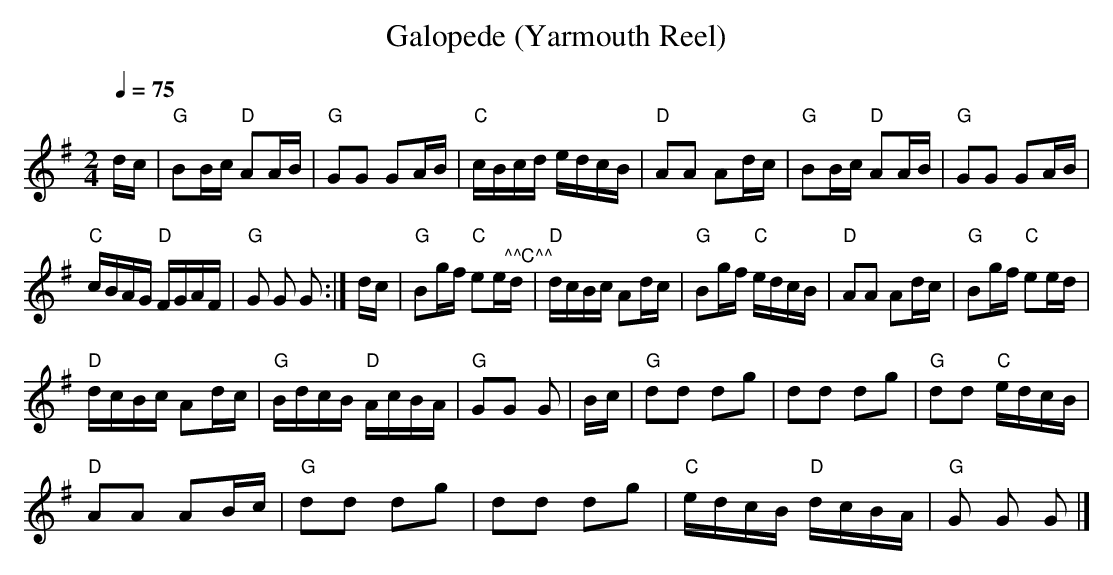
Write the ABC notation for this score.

X:1
T:Galopede (Yarmouth Reel)     %Tune name
Q:1/4=75     %Tempo
|:
M:2/4     %Meter
L:1/16     %
K:G
dc |"G"B2Bc "D"A2AB |"G"G2G2 G2AB |"C"cBcd edcB |"D"A2A2 A2dc |"G"B2Bc "D"A2AB |"G"G2G2 G2AB |
"C"cBAG "D"FGAF |"G"G2 G2 G2 :|dc |"G"B2gf "C"e2e"^^^C^^"d |"D"dcBc A2dc |"G"B2gf "C"edcB |"D"A2A2 A2dc |"G"B2gf "C"e2ed |
"D"dcBc A2dc |"G"BdcB "D"AcBA |"G"G2G2 G2 |Bc |"G"d2d2 d2g2 |d2d2 d2g2 |"G"d2d2 "C"edcB |
"D"A2A2 A2Bc |"G"d2d2 d2g2 |d2d2 d2g2 |"C"edcB "D"dcBA |"G"G2 G2 G2 |]
